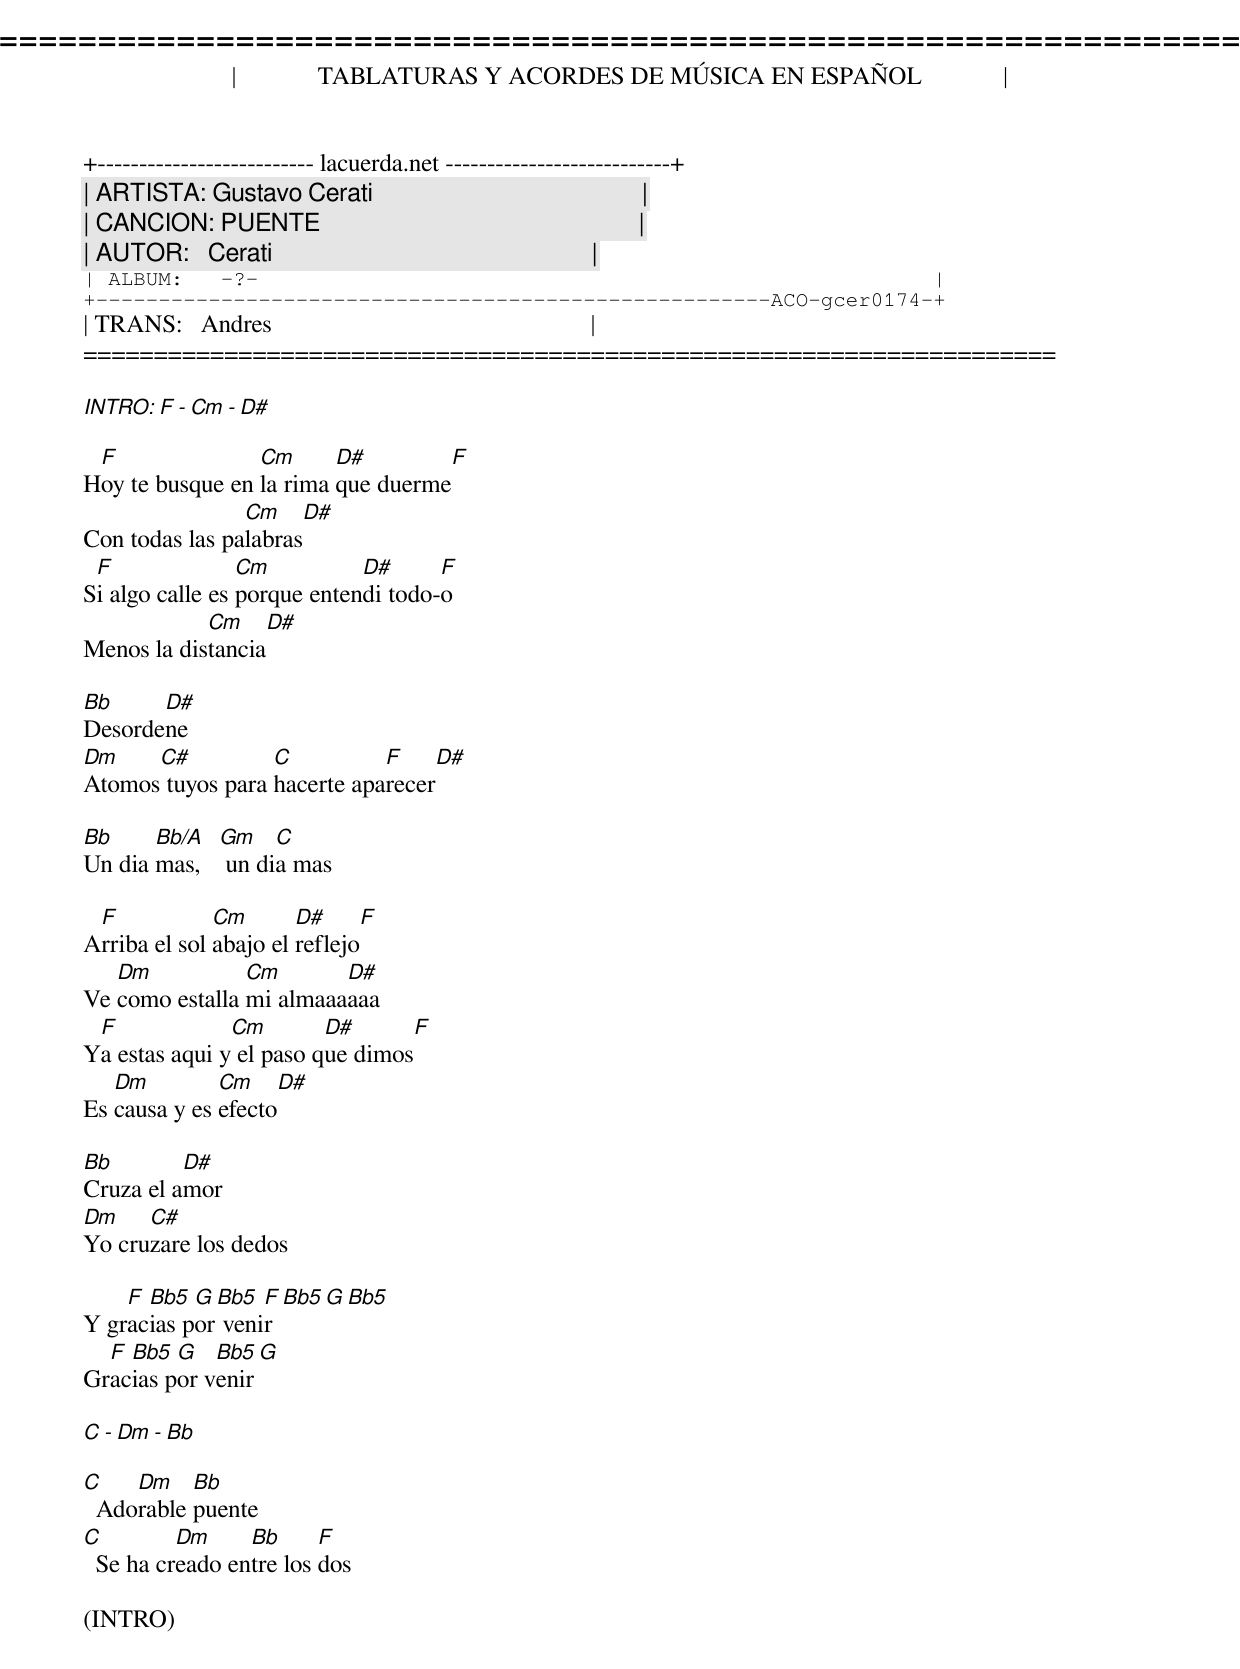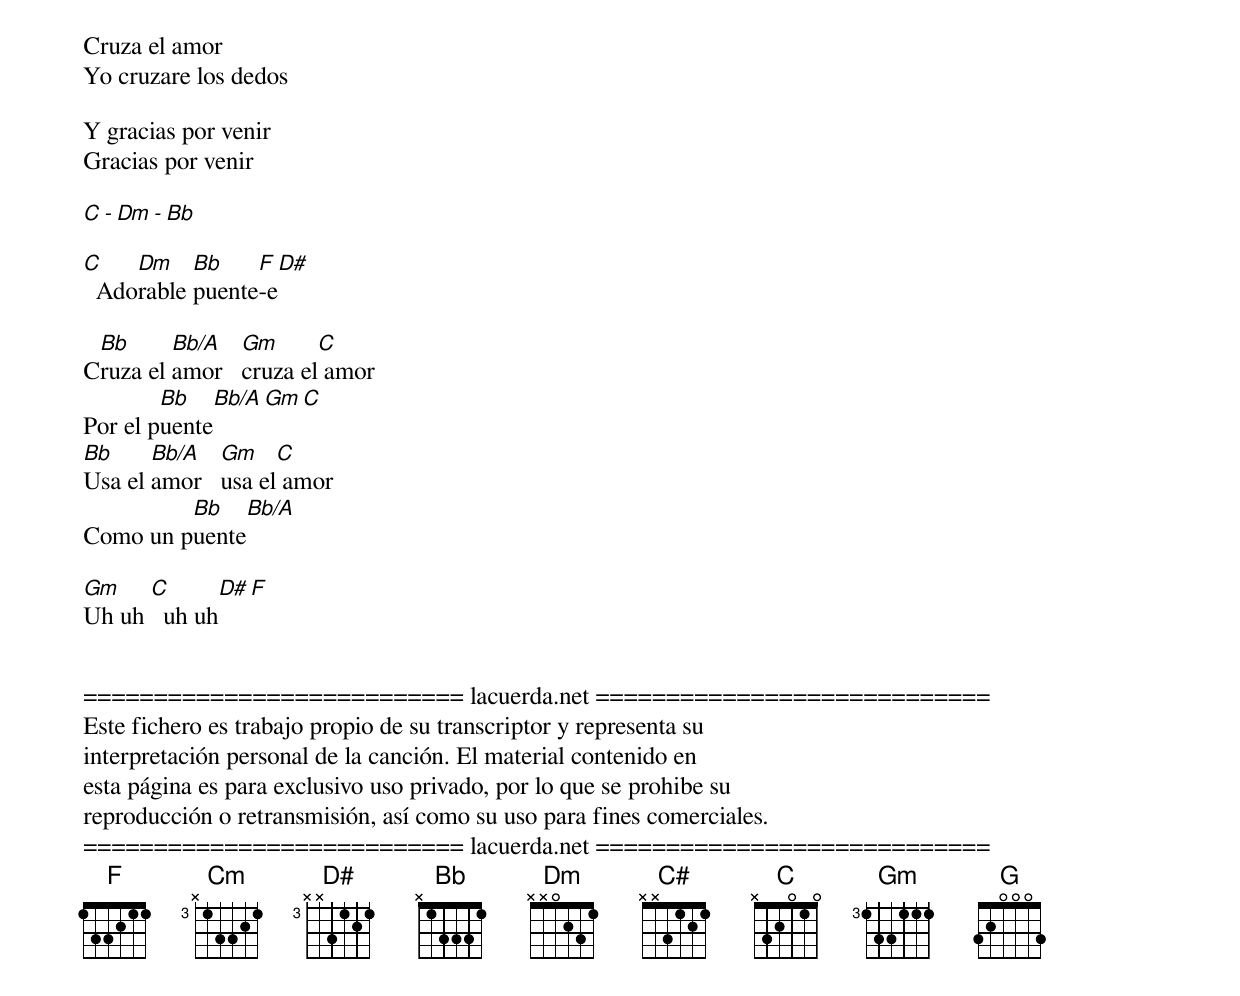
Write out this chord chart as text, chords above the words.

=====================================================================
|             TABLATURAS Y ACORDES DE MÚSICA EN ESPAÑOL             |
+-------------------------- lacuerda.net ---------------------------+
| ARTISTA: Gustavo Cerati                                           |
| CANCION: PUENTE                                                   |
| AUTOR:   Cerati                                                   |
| ALBUM:   -?-                                                      |
+------------------------------------------------------ACO-gcer0174-+
| TRANS:   Andres                                                   |
=====================================================================

INTRO: F - Cm - D#

 F               Cm      D#        F
Hoy te busque en la rima que duerme
                Cm     D#
Con todas las palabras
 F               Cm          D#      F
Si algo calle es porque entendi todo-o
            Cm    D#
Menos la distancia

Bb     D#
Desordene
Dm    C#          C          F     D#
Atomos tuyos para hacerte aparecer

Bb     Bb/A   Gm    C
Un dia mas,    un dia mas

 F            Cm       D#      F
Arriba el sol abajo el reflejo
   Dm           Cm       D#
Ve como estalla mi almaaaaaa
 F             Cm        D#      F
Ya estas aqui y el paso que dimos
   Dm         Cm      D#
Es causa y es efecto

Bb        D#
Cruza el amor
Dm    C#
Yo cruzare los dedos

    F Bb5  G Bb5  F Bb5 G Bb5
Y gracias por venir
  F Bb5  G   Bb5  G
Gracias por venir

C - Dm - Bb

C    Dm    Bb
  Adorable puente
C         Dm     Bb      F
  Se ha creado entre los dos

(INTRO)

Cruza el amor
Yo cruzare los dedos

Y gracias por venir
Gracias por venir

C - Dm - Bb

C    Dm    Bb    F    D#
  Adorable puente-e

 Bb      Bb/A   Gm      C
Cruza el amor   cruza el amor
        Bb     Bb/A   Gm    C
Por el puente
Bb     Bb/A   Gm    C
Usa el amor   usa el amor
         Bb     Bb/A
Como un puente

Gm    C        D#   F
Uh uh   uh uh


=========================== lacuerda.net ============================
Este fichero es trabajo propio de su transcriptor y representa su
interpretación personal de la canción. El material contenido en
esta página es para exclusivo uso privado, por lo que se prohibe su
reproducción o retransmisión, así como su uso para fines comerciales.
=========================== lacuerda.net ============================
